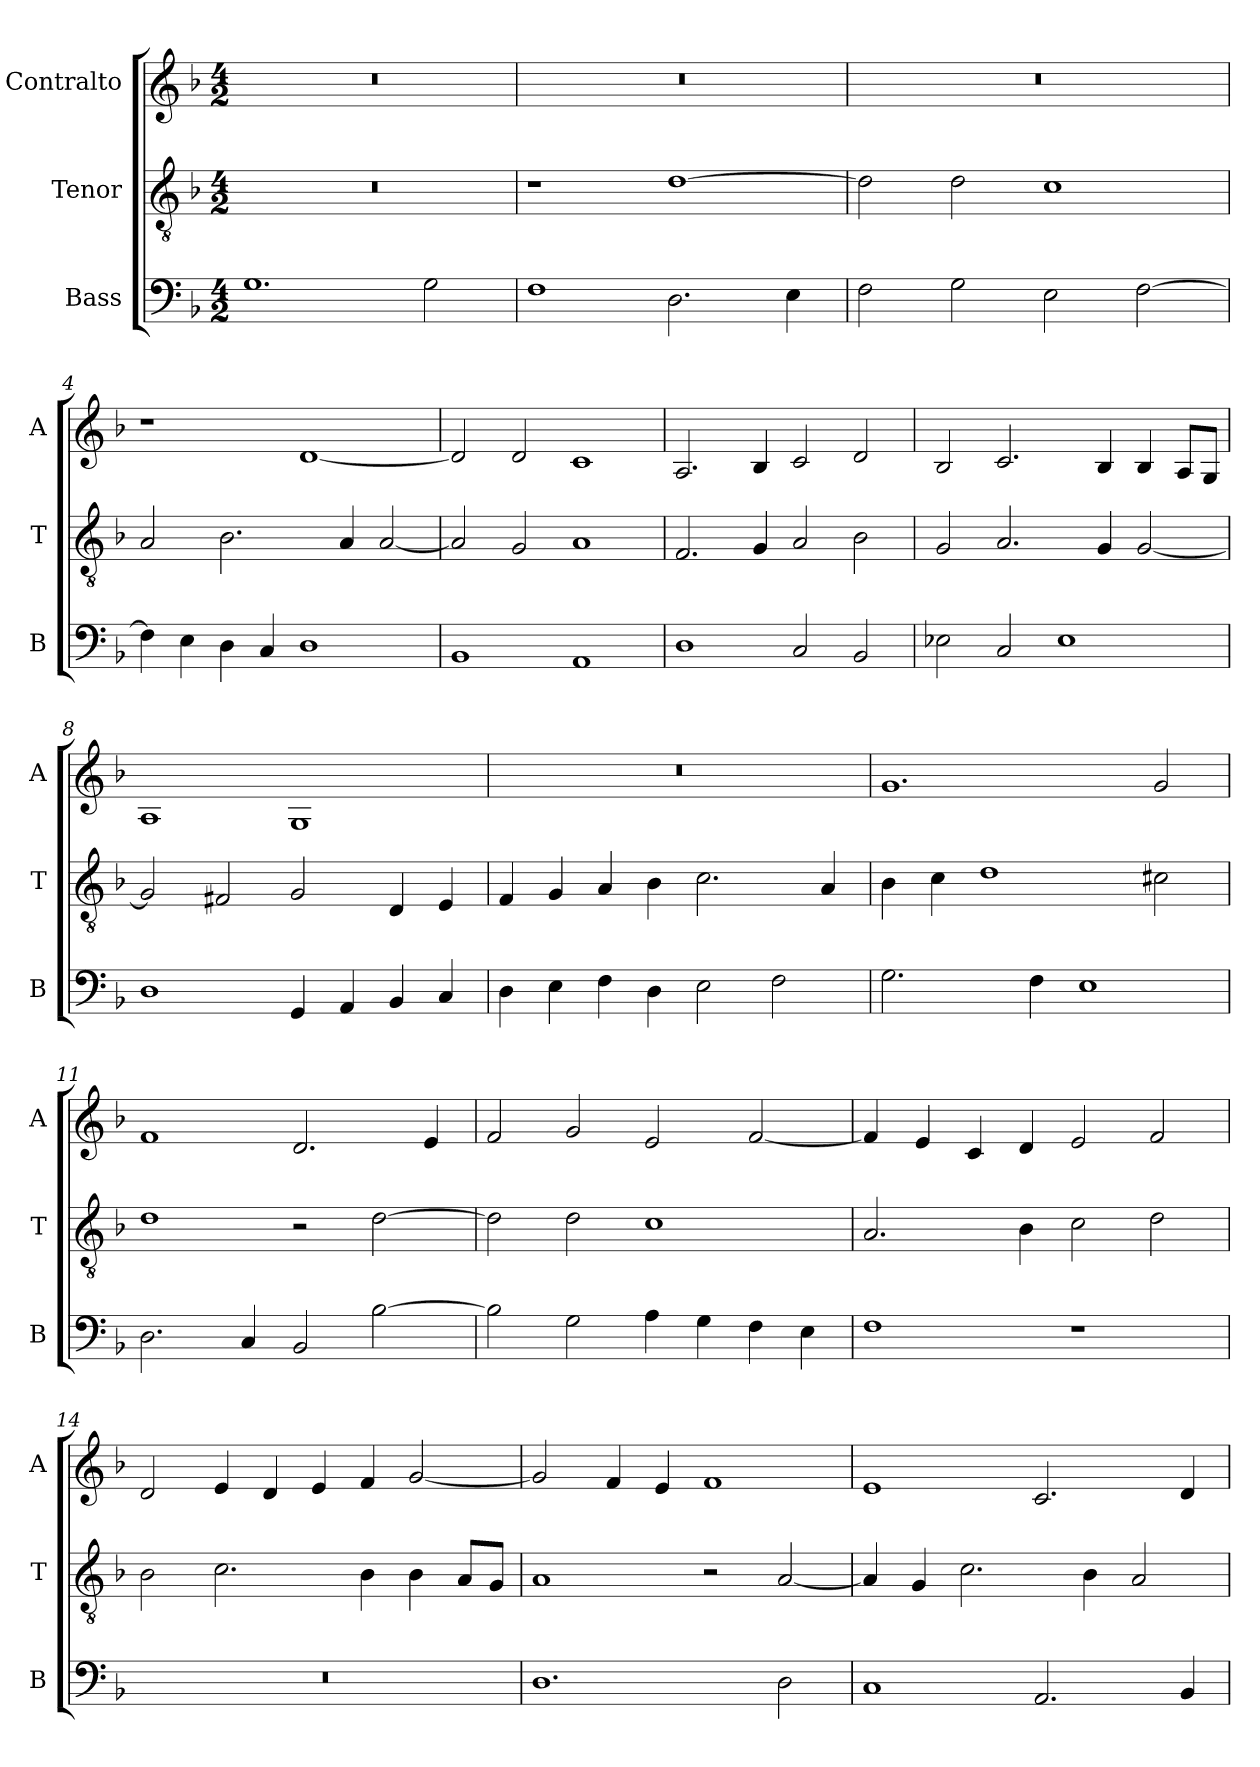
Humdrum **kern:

**kern	**kern	**kern
*part3	*part2	*part1
*staff3	*staff2	*staff1
*I"Bass	*I"Tenor	*I"Contralto
*I'B	*I'T	*I'A
*clefF4	*clefGv2	*clefG2
*k[b-]	*k[b-]	*k[b-]
*G:dor	*G:dor	*G:dor
*M4/2	*M4/2	*M4/2
=1	=1	=1
1.G	0r	0r
2G	.	.
=2	=2	=2
1F	1r	0r
2.D	[1d	.
4E	.	.
=3	=3	=3
2F	2d]	0r
2G	2d	.
2E	1c	.
[2F	.	.
=4	=4	=4
4F]	2A	1r
4E	.	.
4D	2.B-	.
4C	.	.
1D	.	[1d
.	4A	.
.	[2A	.
=5	=5	=5
1BB-	2A]	2d]
.	2G	2d
1AA	1A	1c
=6	=6	=6
1D	2.F	2.A
.	4G	4B-
2C	2A	2c
2BB-	2B-	2d
=7	=7	=7
2E-X	2G	2B-
2C	2.A	2.c
1E-	.	.
.	4G	4B-
.	[2G	4B-
.	.	8A/L
.	.	8G/J
=8	=8	=8
1D	2G]	1A
.	2F#X	.
4GG	2G	1G
4AA	.	.
4BB-	4D	.
4C	4E	.
=9	=9	=9
4D	4F	0r
4E	4G	.
4F	4A	.
4D	4B-	.
2E	2.c	.
2F	.	.
.	4A	.
=10	=10	=10
2.G	4B-	1.g
.	4c	.
.	1d	.
4F	.	.
1E	.	.
.	2c#X	2g
=11	=11	=11
2.D	1d	1f
4C	.	.
2BB-	2r	2.d
[2B-	[2d	.
.	.	4e
=12	=12	=12
2B-]	2d]	2f
2G	2d	2g
4A	1c	2e
4G	.	.
4F	.	[2f
4E	.	.
=13	=13	=13
1F	2.A	4f]
.	.	4e
.	.	4c
.	4B-	4d
1r	2c	2e
.	2d	2f
=14	=14	=14
0r	2B-	2d
.	2.c	4e
.	.	4d
.	.	4e
.	4B-	4f
.	4B-	[2g
.	8A/L	.
.	8G/J	.
=15	=15	=15
1.D	1A	2g]
.	.	4f
.	.	4e
.	2r	1f
2D	[2A	.
=16	=16	=16
1C	4A]	1e
.	4G	.
.	2.c	.
2.AA	.	2.c
.	4B-	.
.	2A	.
4BB-	.	4d
=	=	=
*-	*-	*-
